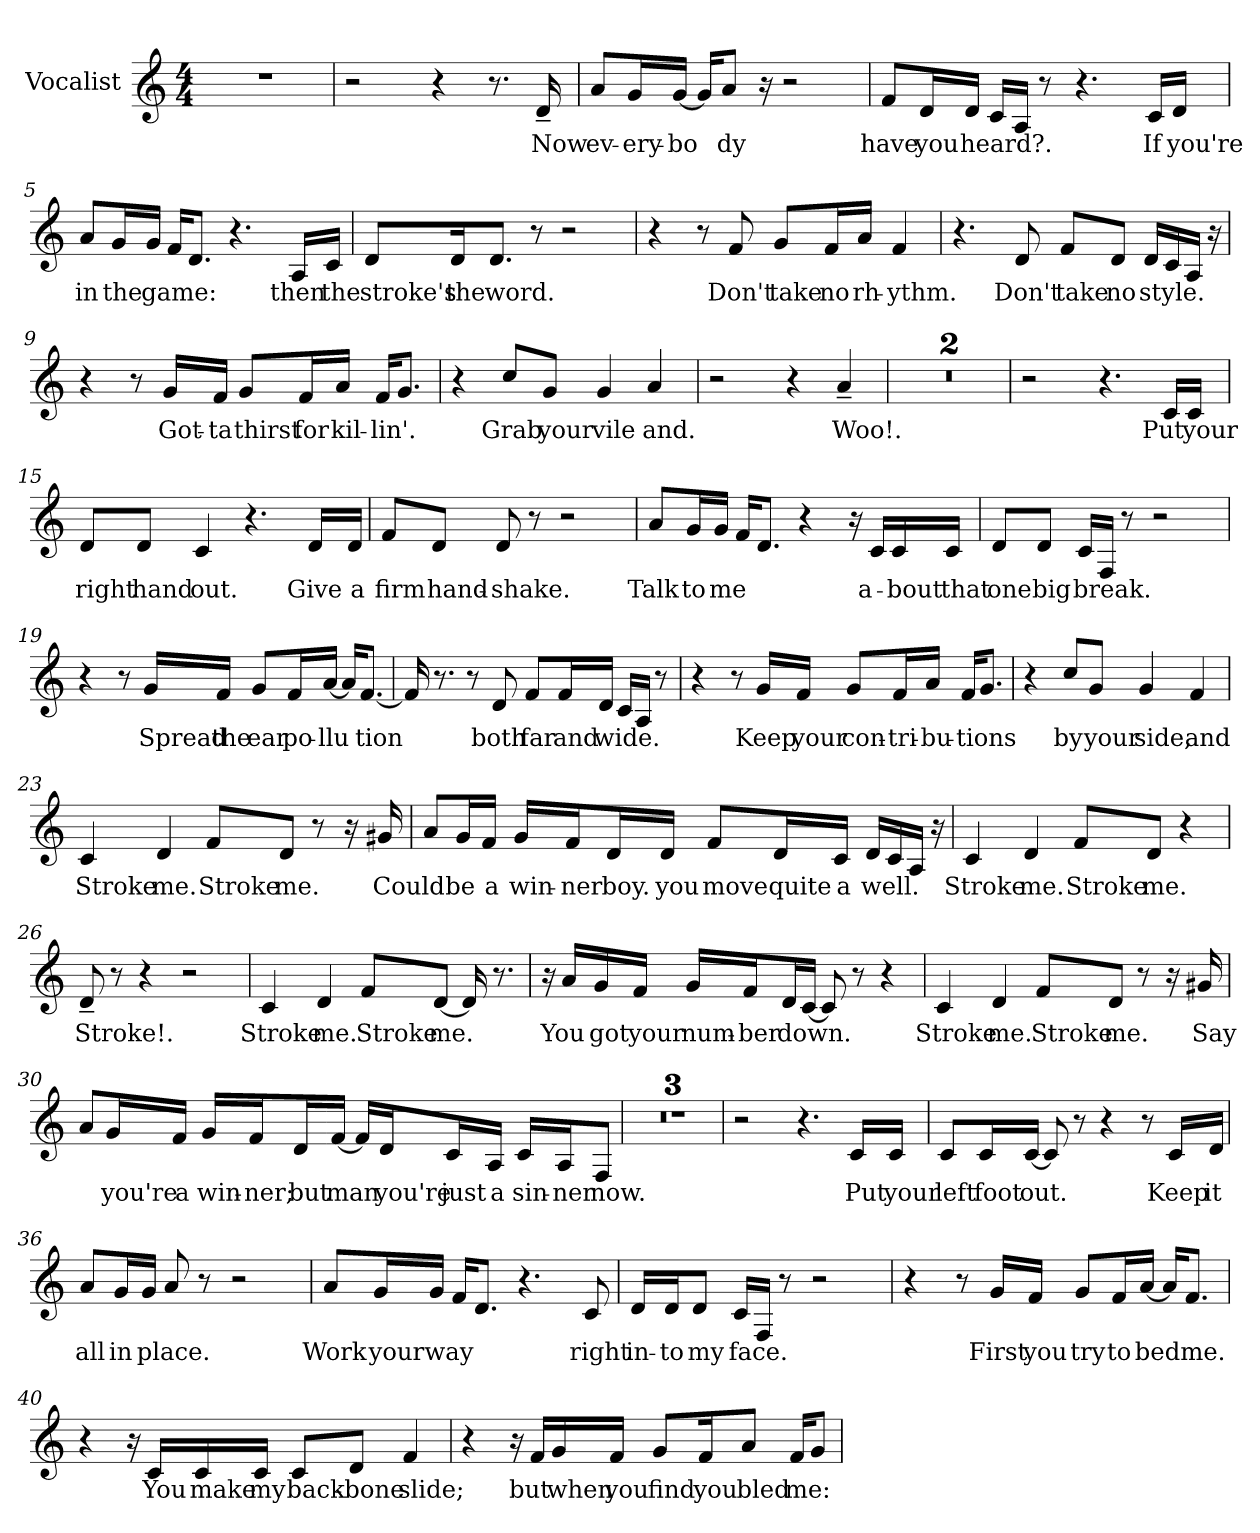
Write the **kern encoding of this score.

**kern	**text
*part1	*part1
*staff1	*staff1
*I"Vocalist	*
*clefG2	*
*M4/4	*
=1	=1
*clefG2	*
*M4/4	*
1r	.
=2	=2
2r	.
4r	.
8.r	.
16d~	Now
=3	=3
8a/L	ev-
16g/L	-ery-
[16g/JJ	-bo-
16g/KL]	_
8a/J	-dy
16r	.
2r	.
=4	=4
8f/L	have
16d/L	you
16d/JJ	heard?.
16c/LL	_
16A/JJ	_
8r	.
4.r	.
16c/LL	If
16d/JJ	you're
=5	=5
8a/L	in
16g/L	the
16g/JJ	game:
16f/KL	_
8.d/J	_
4.r	.
16A/LL	then
16c/JJ	the
=6	=6
8d/L	stroke's
16d/K	the
8.d/J	word.
8r	.
2r	.
=7	=7
4r	.
8r	.
8f	Don't
8g/L	take
16f/L	no
16a/JJ	rh-
4f	-ythm.
=8	=8
4.r	.
8d	Don't
8f/L	take
8d/J	no
16d/LL	style.
16c/	_
16A/JJ	_
16r	.
=9	=9
4r	.
8r	.
16g/LL	Got-
16f/JJ	-ta
8g/L	thirst
16f/L	for
16a/JJ	kil-
16f/KL	-lin'.
8.g/J	_
=10	=10
4r	.
8cc/L	Grab
8g/J	your
4g	vile
4a	and.
=11	=11
2r	.
4r	.
4a~	Woo!.
=12	=12
1r	.
=13	=13
1r	.
=14	=14
2r	.
4.r	.
16c/LL	Put
16c/JJ	your
=15	=15
8d/L	right
8d/J	hand
4c	out.
4.r	.
16d/LL	Give
16d/JJ	a
=16	=16
8f/L	firm
8d/J	hand-
8d	-shake.
8r	.
2r	.
=17	=17
8a/L	Talk
16g/L	to
16g/JJ	me
16f/KL	_
8.d/J	_
4r	.
16r	.
16c/LL	a-
16c/	-bout
16c/JJ	that
=18	=18
8d/L	one
8d/J	big
16c/LL	break.
16F/JJ	_
8r	.
2r	.
=19	=19
4r	.
8r	.
16g/LL	Spread
16f/JJ	the
8g/L	ear
16f/L	po-
[16a/JJ	-llu-
16a/KL]	_
[8.f/J	-tion
=20	=20
16f]	_
8.r	.
8r	.
8d	both
8f/L	far
16f/L	and
16d/JJ	wide.
16c/LL	_
16A/JJ	_
8r	.
=21	=21
4r	.
8r	.
16g/LL	Keep
16f/JJ	your
8g/L	con-
16f/L	-tri-
16a/JJ	-bu-
16f/KL	-tions
8.g/J	_
=22	=22
4r	.
8cc/L	by
8g/J	your
4g	side,
4f	and
=23	=23
4c	Stroke
4d	me.
8f/L	Stroke
8d/J	me.
8r	.
16r	.
16g#X	Could
=24	=24
8a/L	_
16g/L	be
16f/JJ	a
16g/LL	win-
16f/J	-ner
16d/L	boy.
16d/JJ	you
8f/L	move
16d/L	quite
16c/JJ	a
16d/LL	well.
16c/	_
16A/JJ	_
16r	.
=25	=25
4c	Stroke
4d	me.
8f/L	Stroke
8d/J	me.
4r	.
=26	=26
8d~	Stroke!.
8r	.
4r	.
2r	.
=27	=27
4c	Stroke
4d	me.
8f/L	Stroke
[8d/J	me.
16d]	_
8.r	.
=28	=28
16r	.
16a/LL	You
16g/	got
16f/JJ	your
16g/LL	num-
16f/J	-ber
16d/L	down.
[16c/JJ	_
8c]	_
8r	.
4r	.
=29	=29
4c	Stroke
4d	me.
8f/L	Stroke
8d/J	me.
8r	.
16r	.
16g#X	Say
=30	=30
8a/L	_
16g/L	you're
16f/JJ	a
16g/LL	win-
16f/J	-ner;
16d/L	but
[16f/JJ	man
16f/LL]	_
16d/J	you're
16c/L	just
16A/JJ	a
16c/LL	sin-
16A/J	-ner
8F/J	now.
=31	=31
1r	.
=32	=32
1r	.
=33	=33
1r	.
=34	=34
2r	.
4.r	.
16c/LL	Put
16c/JJ	your
=35	=35
8c/L	left
16c/L	foot
[16c/JJ	out.
8c]	_
8r	.
4r	.
8r	.
16c/LL	Keep
16d/JJ	it
=36	=36
8a/L	all
16g/L	in
16g/JJ	place.
8a	_
8r	.
2r	.
=37	=37
8a/L	Work
16g/L	your
16g/JJ	way
16f/KL	_
8.d/J	_
4.r	.
8c	right
=38	=38
16d/LL	in-
16d/J	-to
8d/J	my
16c/LL	face.
16F/JJ	_
8r	.
2r	.
=39	=39
4r	.
8r	.
16g/LL	First
16f/JJ	you
8g/L	try
16f/L	to
[16a/JJ	bed
16a/KL]	_
8.f/J	me.
=40	=40
4r	.
16r	.
16c/LL	You
16c/	make
16c/JJ	my
8c/L	back-
8d/J	-bone
4f	slide;
=41	=41
4r	.
16r	.
16f/LL	but
16g/	when
16f/JJ	you
8g/L	find
16f/K	you
8a/J	bled
16f/KL	me:
8g/J	_
=	=
*-	*-
